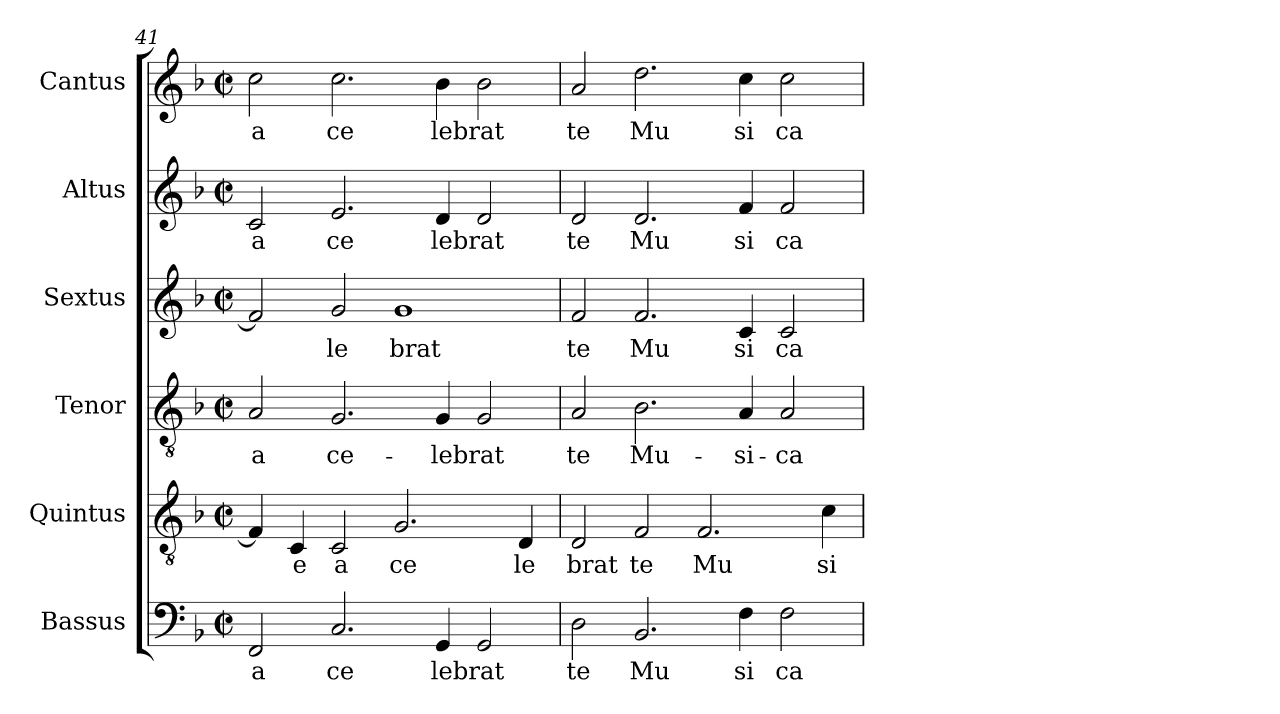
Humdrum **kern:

**kern	**text	**kern	**text	**kern	**text	**kern	**text	**kern	**text	**kern	**text
*part6	*part6	*part5	*part5	*part4	*part4	*part3	*part3	*part2	*part2	*part1	*part1
*staff6	*staff6	*staff5	*staff5	*staff4	*staff4	*staff3	*staff3	*staff2	*staff2	*staff1	*staff1
*I"Bassus	*	*I"Quintus	*	*I"Tenor	*	*I"Sextus	*	*I"Altus	*	*I"Cantus	*
*clefF4	*	*clefGv2	*	*clefGv2	*	*clefG2	*	*clefG2	*	*clefG2	*
*k[b-]	*	*k[b-]	*	*k[b-]	*	*k[b-]	*	*k[b-]	*	*k[b-]	*
*F:	*	*F:	*	*F:	*	*F:	*	*F:	*	*F:	*
*M2/2	*	*M2/2	*	*M2/2	*	*M2/2	*	*M2/2	*	*M2/2	*
*met(c|)	*	*met(c|)	*	*met(c|)	*	*met(c|)	*	*met(c|)	*	*met(c|)	*
=41	=41	=41	=41	=41	=41	=41	=41	=41	=41	=41	=41
!	!LO:LY:b:cj	!	!	!	!LO:LY:b:cj	!	!	!	!LO:LY:b:cj	!	!LO:LY:b:cj
2FF/	a	4F/]	.	2A/	-a	2f/]	.	2c/	a	2cc\	a
!	!	!	!LO:LY:b:cj	!	!	!	!	!	!	!	!
.	.	4C/	e	.	.	.	.	.	.	.	.
!	!LO:LY:b:cj	!	!LO:LY:b:cj	!	!LO:LY:b:cj	!	!LO:LY:b:cj	!	!LO:LY:b:cj	!	!LO:LY:b:cj
2.C/	ce	2C/	a	2.G/	ce-	2g/	le	2.e/	ce	2.cc\	ce
!	!	!	!LO:LY:b:cj	!	!	!	!LO:LY:b:cj	!	!	!	!
.	.	2.G/	ce	.	.	1g	brat	.	.	.	.
!	!LO:LY:b	!	!	!	!LO:LY:b	!	!	!	!LO:LY:b	!	!LO:LY:b
4GG/	lebrat	.	.	4G/	-lebrat	.	.	4d/	lebrat	4b-\	lebrat
2GG/	.	.	.	2G/	.	.	.	2d/	.	2b-\	.
!	!	!	!LO:LY:b:cj	!	!	!	!	!	!	!	!
.	.	4D/	le	.	.	.	.	.	.	.	.
=42	=42	=42	=42	=42	=42	=42	=42	=42	=42	=42	=42
!	!LO:LY:b:cj	!	!LO:LY:b:cj	!	!LO:LY:b:cj	!	!LO:LY:b:cj	!	!LO:LY:b:cj	!	!LO:LY:b:cj
2D\	te	2D/	brat	2A/	te	2f/	te	2d/	te	2a/	te
!	!LO:LY:b:cj	!	!LO:LY:b:cj	!	!LO:LY:b:cj	!	!LO:LY:b:cj	!	!LO:LY:b:cj	!	!LO:LY:b:cj
2.BB-/	Mu	2F/	te	2.B-\	Mu-	2.f/	Mu	2.d/	Mu	2.dd\	Mu
!	!	!	!LO:LY:b:cj	!	!	!	!	!	!	!	!
.	.	2.F/	Mu	.	.	.	.	.	.	.	.
!	!LO:LY:b:cj	!	!	!	!LO:LY:b:cj	!	!LO:LY:b:cj	!	!LO:LY:b:cj	!	!LO:LY:b:cj
4F\	si	.	.	4A/	-si-	4c/	si	4f/	si	4cc\	si
!	!LO:LY:b:cj	!	!	!	!LO:LY:b:cj	!	!LO:LY:b:cj	!	!LO:LY:b:cj	!	!LO:LY:b:cj
2F\	ca	.	.	2A/	-ca	2c/	ca	2f/	ca	2cc\	ca
!	!	!	!LO:LY:b:cj	!	!	!	!	!	!	!	!
.	.	4c\	si	.	.	.	.	.	.	.	.
=	=	=	=	=	=	=	=	=	=	=	=
*-	*-	*-	*-	*-	*-	*-	*-	*-	*-	*-	*-
